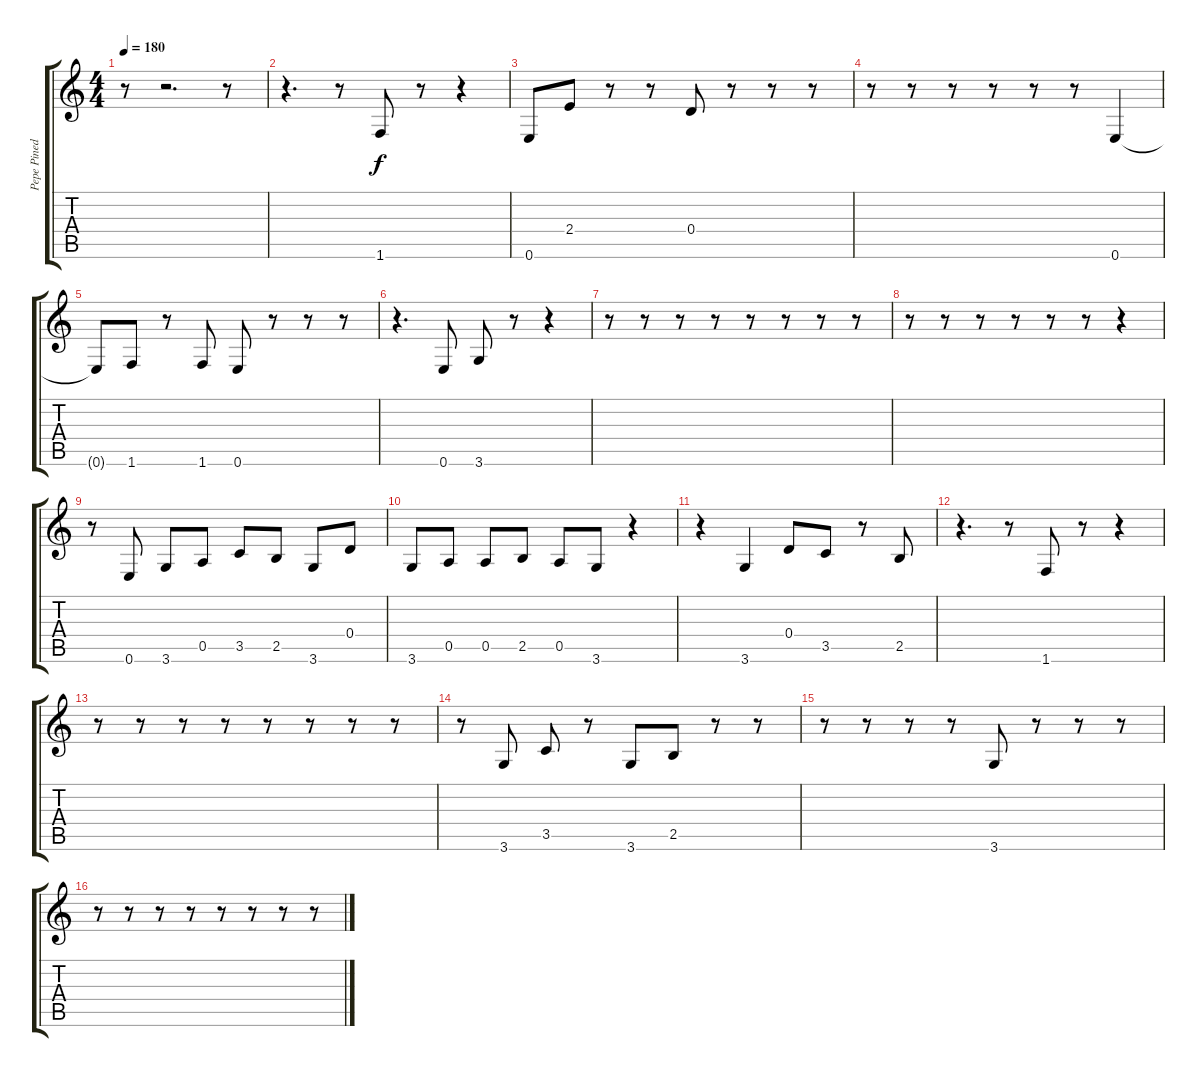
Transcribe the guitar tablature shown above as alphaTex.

\track ("Pepe Pinedo" "Pepe Pined") {instrument electricbassfinger}
\staff {score tabs}
\tuning (E4 B3 G3 D3 A2 E2) {hide}
\ts (4 4)
\tempo 180
\clef g2
\ks c
r.8{dy f} r.2{d} r.8 |
r.4{d} r.8 1.6.8 r.8 r.4 |
0.6.8 2.4.8 r.8 r.8 0.4.8 r.8 r.8 r.8 |
r.8 r.8 r.8 r.8 r.8 r.8 0.6.4 |
0.6{t}.8 1.6.8 r.8 1.6.8 0.6.8 r.8 r.8 r.8 |
r.4{d} 0.6.8 3.6.8 r.8 r.4 |
r.8 r.8 r.8 r.8 r.8 r.8 r.8 r.8 |
r.8 r.8 r.8 r.8 r.8 r.8 r.4 |
r.8 0.6.8 3.6.8 0.5.8 3.5.8 2.5.8 3.6.8 0.4.8 |
3.6.8 0.5.8 0.5.8 2.5.8 0.5.8 3.6.8 r.4 |
r.4 3.6.4 0.4.8 3.5.8 r.8 2.5.8 |
r.4{d} r.8 1.6.8 r.8 r.4 |
r.8 r.8 r.8 r.8 r.8 r.8 r.8 r.8 |
r.8 3.6.8 3.5.8 r.8 3.6.8 2.5.8 r.8 r.8 |
r.8 r.8 r.8 r.8 3.6.8 r.8 r.8 r.8 |
r.8 r.8 r.8 r.8 r.8 r.8 r.8 r.8
